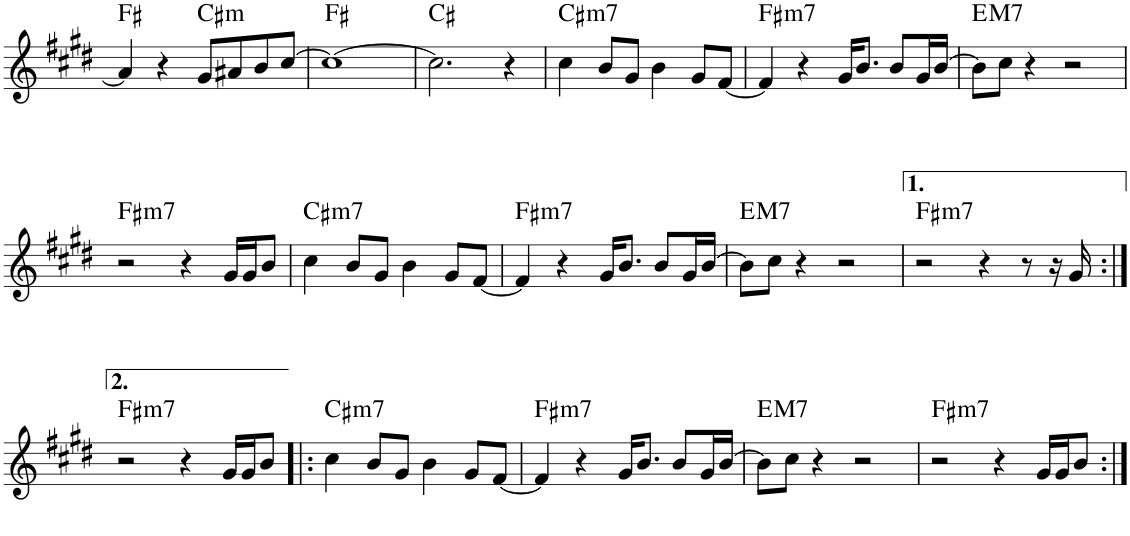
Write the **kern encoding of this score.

**kern	**harte
*part1	*part1
*staff1	*
*I"Piano	*
*I'Pno.	*
!!LO:PB:g=z
*clefG2	*
*k[f#c#g#d#]	*
*M4/4	*
=32	=32
4a#/]	F#:maj
4r	.
!	!LO:H:kt=m
8g#/L	C#:min
8a#X/	.
8b/	.
[8cc#/J	.
=33	=33
1cc#_	F#:maj
=34	=34
2.cc#\]	C#:maj
4r	.
=35	=35
!	!LO:H:kt=m7
4cc#\	C#:min7
8b/L	.
8g#/J	.
4b\	.
8g#/L	.
[8f#/J	.
=36	=36
!	!LO:H:kt=m7
4f#/]	F#:min7
4r	.
16g#/KL	.
8.b/J	.
8b/L	.
16g#/L	.
[16b/JJ	.
=37	=37
!	!LO:H:kt=M7
8b\L]	E:maj7
8cc#\J	.
4r	.
2r	.
!!LO:LB:g=z
=38	=38
!	!LO:H:kt=m7
2r	F#:min7
4r	.
16g#/LL	.
16g#/J	.
8b/J	.
=39	=39
!	!LO:H:kt=m7
4cc#\	C#:min7
8b/L	.
8g#/J	.
4b\	.
8g#/L	.
[8f#/J	.
=40	=40
!	!LO:H:kt=m7
4f#/]	F#:min7
4r	.
16g#/KL	.
8.b/J	.
8b/L	.
16g#/L	.
[16b/JJ	.
=41	=41
!	!LO:H:kt=M7
8b\L]	E:maj7
8cc#\J	.
4r	.
2r	.
=42	=42
!	!LO:H:kt=m7
2r	F#:min7
4r	.
8r	.
16r	.
16g#/	.
!!LO:LB:g=z
=43:|!	=43:|!
!	!LO:H:kt=m7
2r	F#:min7
4r	.
16g#/LL	.
16g#/J	.
8b/J	.
=44!|:	=44!|:
!	!LO:H:kt=m7
4cc#\	C#:min7
8b/L	.
8g#/J	.
4b\	.
8g#/L	.
[8f#/J	.
=45	=45
!	!LO:H:kt=m7
4f#/]	F#:min7
4r	.
16g#/KL	.
8.b/J	.
8b/L	.
16g#/L	.
[16b/JJ	.
=46	=46
!	!LO:H:kt=M7
8b\L]	E:maj7
8cc#\J	.
4r	.
2r	.
=47	=47
!	!LO:H:kt=m7
2r	F#:min7
4r	.
16g#/LL	.
16g#/J	.
8b/J	.
=:|!	=:|!
*-	*-
